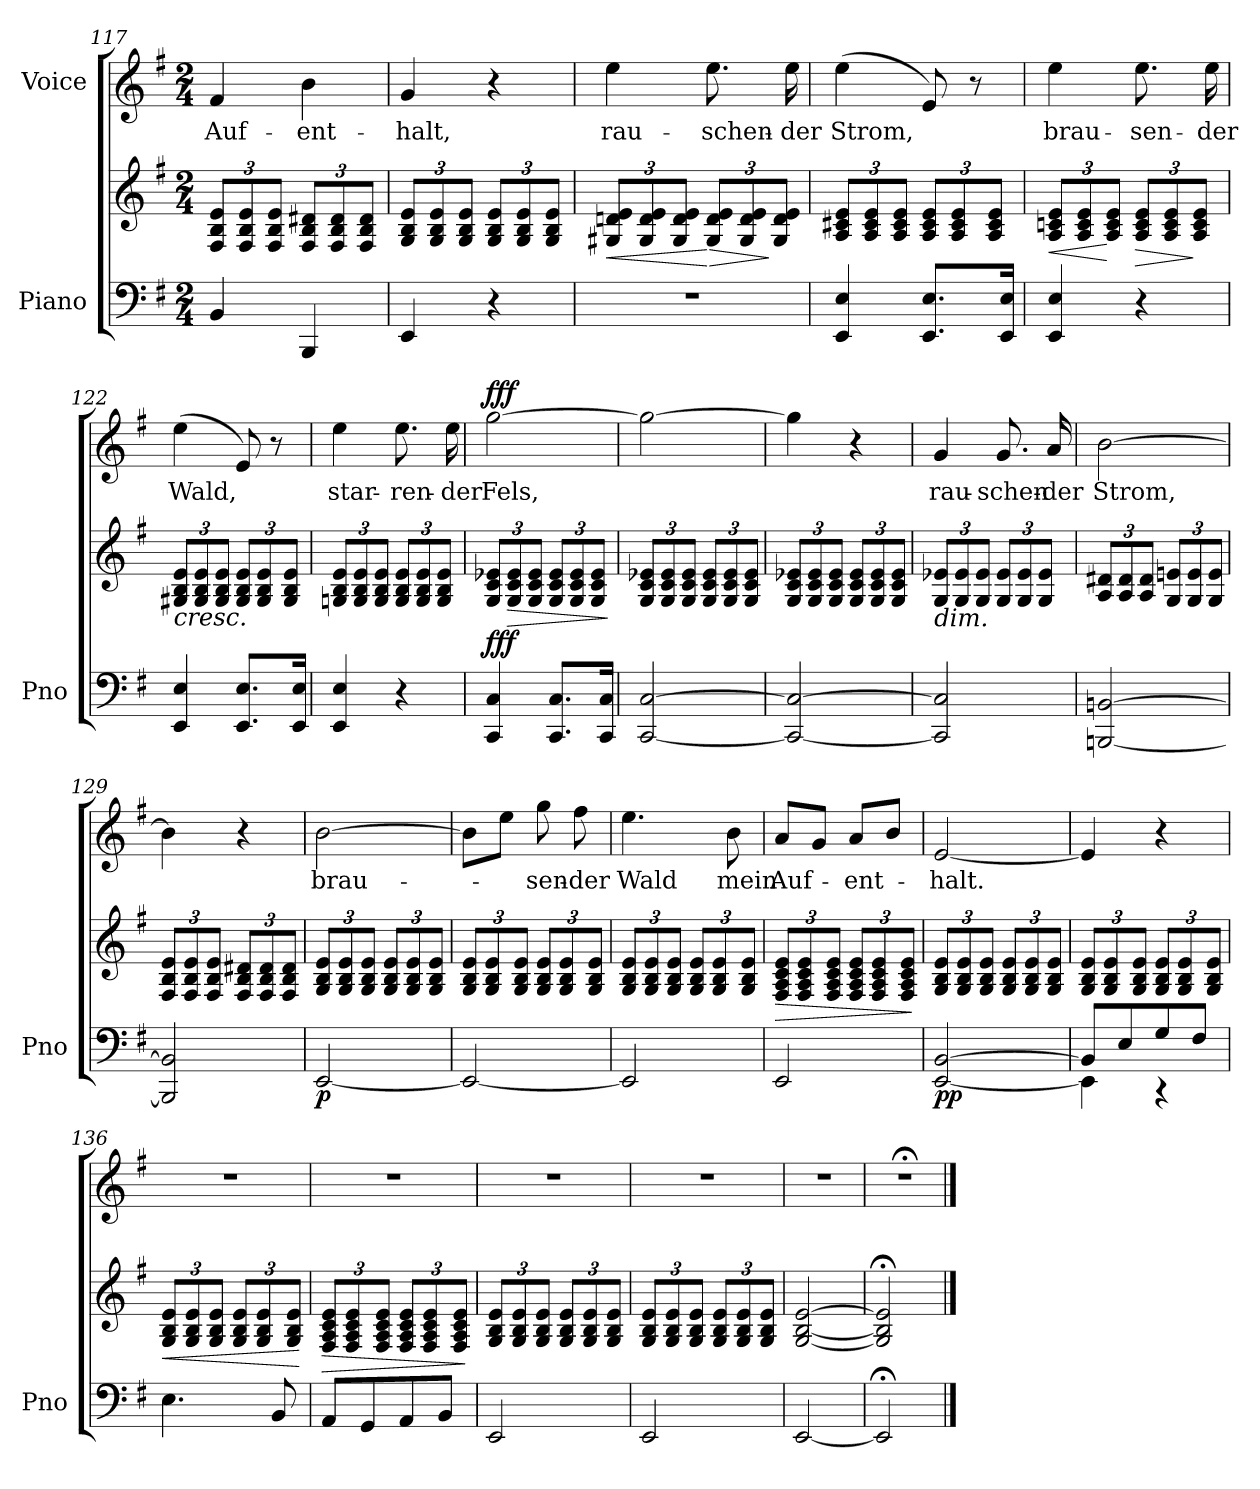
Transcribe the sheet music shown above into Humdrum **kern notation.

**kern	**kern	**dynam	**kern	**text	**dynam
*part2	*part2	*part2	*part1	*part1	*part1
*staff3	*staff2	*staff2/3	*staff1	*staff1	*staff1
*I"Piano	*	*	*I"Voice	*	*
*I'Pno	*	*	*	*	*
!!LO:PB:g=z
*clefF4	*clefG2	*	*clefG2	*	*
*k[f#]	*k[f#]	*	*k[f#]	*	*
*M2/4	*M2/4	*	*M2/4	*	*
*	*Xbrackettup	*	*	*	*
=117	=117	=117	=117	=117	=117
!	!	!	!	!LO:LY:b	!
4BB/	12F#/ 12B/ 12e/L	.	4f#/	Auf-	.
.	12F#/ 12B/ 12e/	.	.	.	.
.	12F#/ 12B/ 12e/J	.	.	.	.
!	!	!	!	!LO:LY:b	!
4BBB/	12F#/ 12B/ 12d#X/L	.	4b\	-ent-	.
.	12F#/ 12B/ 12d#/	.	.	.	.
.	12F#/ 12B/ 12d#/J	.	.	.	.
=118	=118	=118	=118	=118	=118
!	!	!	!	!LO:LY:b	!
4EE/	12G/ 12B/ 12e/L	.	4g/	-halt,	.
.	12G/ 12B/ 12e/	.	.	.	.
.	12G/ 12B/ 12e/J	.	.	.	.
4r	12G/ 12B/ 12e/L	.	4r	.	.
.	12G/ 12B/ 12e/	.	.	.	.
.	12G/ 12B/ 12e/J	.	.	.	.
=119	=119	=119	=119	=119	=119
!	!	!LO:HP:b	!	!LO:LY:b	!
2r	12G#X/ 12dn/ 12e/L	<	4ee\	rau-	.
.	12G#/ 12d/ 12e/	.	.	.	.
.	12G#/ 12d/ 12e/J	.	.	.	.
!	!	!LO:HP:n=1:b	!	!LO:LY:b	!
.	12G#/ 12d/ 12e/L	[ >	8.ee\	-schen-	.
.	12G#/ 12d/ 12e/	.	.	.	.
.	12G#/ 12d/ 12e/J	]	.	.	.
!	!	!	!	!LO:LY:b	!
.	.	.	16ee\	-der	.
=120	=120	=120	=120	=120	=120
!	!	!	!	!LO:LY:b	!
4EE/ 4E/	12A/ 12c#X/ 12e/L	.	(>4ee\	Strom,	.
.	12A/ 12c#/ 12e/	.	.	.	.
.	12A/ 12c#/ 12e/J	.	.	.	.
8.EE/ 8.E/L	12A/ 12c#/ 12e/L	.	8e/)	.	.
.	12A/ 12c#/ 12e/	.	.	.	.
.	.	.	8r	.	.
.	12A/ 12c#/ 12e/J	.	.	.	.
16EE/ 16E/Jk	.	.	.	.	.
!!LO:LB:g=z
=121	=121	=121	=121	=121	=121
!	!	!LO:HP:b	!	!LO:LY:b	!
4EE/ 4E/	12A/ 12cn/ 12e/L	<	4ee\	brau-	.
.	12A/ 12c/ 12e/	.	.	.	.
.	12A/ 12c/ 12e/J	[	.	.	.
!	!	!LO:HP:b	!	!LO:LY:b	!
4r	12A/ 12c/ 12e/L	>	8.ee\	-sen-	.
.	12A/ 12c/ 12e/	.	.	.	.
.	12A/ 12c/ 12e/J	]	.	.	.
!	!	!	!	!LO:LY:b	!
.	.	.	16ee\	-der	.
=122	=122	=122	=122	=122	=122
!	!LO:TX:b:i:t=cresc.	!	!	!	!
!	!	!	!	!LO:LY:b	!
4EE/ 4E/	12G#X/ 12B/ 12e/L	.	(>4ee\	Wald,	.
.	12G#/ 12B/ 12e/	.	.	.	.
.	12G#/ 12B/ 12e/J	.	.	.	.
8.EE/ 8.E/L	12G#/ 12B/ 12e/L	.	8e/)	.	.
.	12G#/ 12B/ 12e/	.	.	.	.
.	.	.	8r	.	.
.	12G#/ 12B/ 12e/J	.	.	.	.
16EE/ 16E/Jk	.	.	.	.	.
=123	=123	=123	=123	=123	=123
!	!	!	!	!LO:LY:b	!
4EE/ 4E/	12Gn/ 12B/ 12e/L	.	4ee\	star-	.
.	12G/ 12B/ 12e/	.	.	.	.
.	12G/ 12B/ 12e/J	.	.	.	.
!	!	!	!	!LO:LY:b	!
4r	12G/ 12B/ 12e/L	.	8.ee\	-ren-	.
.	12G/ 12B/ 12e/	.	.	.	.
.	12G/ 12B/ 12e/J	.	.	.	.
!	!	!	!	!LO:LY:b	!
.	.	.	16ee\	-der	.
=124	=124	=124	=124	=124	=124
!	!	!LO:DY:a=2	!	!LO:LY:b	!LO:DY:a
4CC/ 4C/	12G/ 12c/ 12e-X/L	fff	[2gg\	Fels,	fff
!	!	!LO:HP:b	!	!	!
.	12G/ 12c/ 12e-/	>	.	.	.
.	12G/ 12c/ 12e-/J	.	.	.	.
8.CC/ 8.C/L	12G/ 12c/ 12e-/L	.	.	.	.
.	12G/ 12c/ 12e-/	.	.	.	.
.	12G/ 12c/ 12e-/J	.	.	.	.
16CC/ 16C/Jk	.	.	.	.	.
.	.	]	.	.	.
!!LO:LB:g=z
=125	=125	=125	=125	=125	=125
[2CC/ [2C/	12G/ 12c/ 12e-X/L	.	2gg\_	.	.
.	12G/ 12c/ 12e-/	.	.	.	.
.	12G/ 12c/ 12e-/J	.	.	.	.
.	12G/ 12c/ 12e-/L	.	.	.	.
.	12G/ 12c/ 12e-/	.	.	.	.
.	12G/ 12c/ 12e-/J	.	.	.	.
=126	=126	=126	=126	=126	=126
2CC/_ 2C/_	12G/ 12c/ 12e-X/L	.	4gg\]	.	.
.	12G/ 12c/ 12e-/	.	.	.	.
.	12G/ 12c/ 12e-/J	.	.	.	.
.	12G/ 12c/ 12e-/L	.	4r	.	.
.	12G/ 12c/ 12e-/	.	.	.	.
.	12G/ 12c/ 12e-/J	.	.	.	.
=127	=127	=127	=127	=127	=127
!	!LO:TX:b:i:t=dim.	!	!	!	!
!	!	!	!	!LO:LY:b	!
2CC/] 2C/]	12G/ 12e-X/L	.	4g/	rau-	.
.	12G/ 12e-/	.	.	.	.
.	12G/ 12e-/J	.	.	.	.
!	!	!	!	!LO:LY:b	!
.	12G/ 12e-/L	.	8.g/	-schen-	.
.	12G/ 12e-/	.	.	.	.
.	12G/ 12e-/J	.	.	.	.
!	!	!	!	!LO:LY:b	!
.	.	.	16a/	-der	.
=128	=128	=128	=128	=128	=128
!	!	!	!	!LO:LY:b	!
[2BBBn/ [2BBn/	12A/ 12d#X/L	.	[2b\	Strom,	.
.	12A/ 12d#/	.	.	.	.
.	12A/ 12d#/J	.	.	.	.
.	12G/ 12en/L	.	.	.	.
.	12G/ 12e/	.	.	.	.
.	12G/ 12e/J	.	.	.	.
!!LO:LB:g=z
=129	=129	=129	=129	=129	=129
2BBBn/] 2BBn/]	12F#/ 12B/ 12e/L	.	4b\]	.	.
.	12F#/ 12B/ 12e/	.	.	.	.
.	12F#/ 12B/ 12e/J	.	.	.	.
.	12F#/ 12B/ 12d#X/L	.	4r	.	.
.	12F#/ 12B/ 12d#/	.	.	.	.
.	12F#/ 12B/ 12d#/J	.	.	.	.
=130	=130	=130	=130	=130	=130
!	!	!LO:DY:b=2	!	!LO:LY:b	!
[2EE/	12G/ 12B/ 12e/L	p	[2b\	brau-	.
.	12G/ 12B/ 12e/	.	.	.	.
.	12G/ 12B/ 12e/J	.	.	.	.
.	12G/ 12B/ 12e/L	.	.	.	.
.	12G/ 12B/ 12e/	.	.	.	.
.	12G/ 12B/ 12e/J	.	.	.	.
=131	=131	=131	=131	=131	=131
2EE/_	12G/ 12B/ 12e/L	.	8b\L]	.	.
.	12G/ 12B/ 12e/	.	.	.	.
.	.	.	8ee\J	.	.
.	12G/ 12B/ 12e/J	.	.	.	.
!	!	!	!	!LO:LY:b	!
.	12G/ 12B/ 12e/L	.	8gg\	-sen-	.
.	12G/ 12B/ 12e/	.	.	.	.
!	!	!	!	!LO:LY:b	!
.	.	.	8ff#\	-der	.
.	12G/ 12B/ 12e/J	.	.	.	.
=132	=132	=132	=132	=132	=132
!	!	!	!	!LO:LY:b	!
2EE/]	12G/ 12B/ 12e/L	.	4.ee\	Wald	.
.	12G/ 12B/ 12e/	.	.	.	.
.	12G/ 12B/ 12e/J	.	.	.	.
.	12G/ 12B/ 12e/L	.	.	.	.
.	12G/ 12B/ 12e/	.	.	.	.
!	!	!	!	!LO:LY:b	!
.	.	.	8b\	mein	.
.	12G/ 12B/ 12e/J	.	.	.	.
!!LO:LB:g=z
=133	=133	=133	=133	=133	=133
!	!	!LO:HP:b	!	!LO:LY:b	!
2EE/	12F#/ 12A/ 12c/ 12e/L	>	8a/L	Auf-	.
.	12F#/ 12A/ 12c/ 12e/	.	.	.	.
.	.	.	8g/J	.	.
.	12F#/ 12A/ 12c/ 12e/J	.	.	.	.
!	!	!	!	!LO:LY:b	!
.	12F#/ 12A/ 12c/ 12e/L	.	8a/L	-ent-	.
.	12F#/ 12A/ 12c/ 12e/	.	.	.	.
.	.	.	8b/J	.	.
.	12F#/ 12A/ 12c/ 12e/J	.	.	.	.
.	.	]	.	.	.
=134	=134	=134	=134	=134	=134
!	!	!LO:DY:b=2	!	!LO:LY:b	!
[2EE/ [2BB/	12G/ 12B/ 12e/L	pp	[2e/	-halt.	.
.	12G/ 12B/ 12e/	.	.	.	.
.	12G/ 12B/ 12e/J	.	.	.	.
.	12G/ 12B/ 12e/L	.	.	.	.
.	12G/ 12B/ 12e/	.	.	.	.
.	12G/ 12B/ 12e/J	.	.	.	.
=135	=135	=135	=135	=135	=135
*^	*	*	*	*	*
8BB/L]	4EE\]	12G/ 12B/ 12e/L	.	4e/]	.	.
.	.	12G/ 12B/ 12e/	.	.	.	.
8E/	.	.	.	.	.	.
.	.	12G/ 12B/ 12e/J	.	.	.	.
8G/	4r	12G/ 12B/ 12e/L	.	4r	.	.
.	.	12G/ 12B/ 12e/	.	.	.	.
8F#/J	.	.	.	.	.	.
.	.	12G/ 12B/ 12e/J	.	.	.	.
*v	*v	*	*	*	*	*
=136	=136	=136	=136	=136	=136
!	!	!LO:HP:b	!	!	!
4.E\	12G/ 12B/ 12e/L	<	2r	.	.
.	12G/ 12B/ 12e/	.	.	.	.
.	12G/ 12B/ 12e/J	.	.	.	.
.	12G/ 12B/ 12e/L	.	.	.	.
.	12G/ 12B/ 12e/	.	.	.	.
8BB/	.	.	.	.	.
.	12G/ 12B/ 12e/J	.	.	.	.
.	.	[	.	.	.
!!LO:PB:g=z
=137	=137	=137	=137	=137	=137
!	!	!LO:HP:b	!	!	!
8AA/L	12F#/ 12A/ 12c/ 12e/L	>	2r	.	.
.	12F#/ 12A/ 12c/ 12e/	.	.	.	.
8GG/	.	.	.	.	.
.	12F#/ 12A/ 12c/ 12e/J	.	.	.	.
8AA/	12F#/ 12A/ 12c/ 12e/L	.	.	.	.
.	12F#/ 12A/ 12c/ 12e/	.	.	.	.
8BB/J	.	.	.	.	.
.	12F#/ 12A/ 12c/ 12e/J	.	.	.	.
.	.	]	.	.	.
=138	=138	=138	=138	=138	=138
2EE/	12G/ 12B/ 12e/L	.	2r	.	.
.	12G/ 12B/ 12e/	.	.	.	.
.	12G/ 12B/ 12e/J	.	.	.	.
.	12G/ 12B/ 12e/L	.	.	.	.
.	12G/ 12B/ 12e/	.	.	.	.
.	12G/ 12B/ 12e/J	.	.	.	.
=139	=139	=139	=139	=139	=139
2EE/	12G/ 12B/ 12e/L	.	2r	.	.
.	12G/ 12B/ 12e/	.	.	.	.
.	12G/ 12B/ 12e/J	.	.	.	.
.	12G/ 12B/ 12e/L	.	.	.	.
.	12G/ 12B/ 12e/	.	.	.	.
.	12G/ 12B/ 12e/J	.	.	.	.
=140	=140	=140	=140	=140	=140
[2EE/	[2G/ [2B/ [2e/	.	2r	.	.
=141	=141	=141	=141	=141	=141
2EE;/]	2G/];< 2B/];< 2e/];<	.	2r;<	.	.
==	==	==	==	==	==
*-	*-	*-	*-	*-	*-
